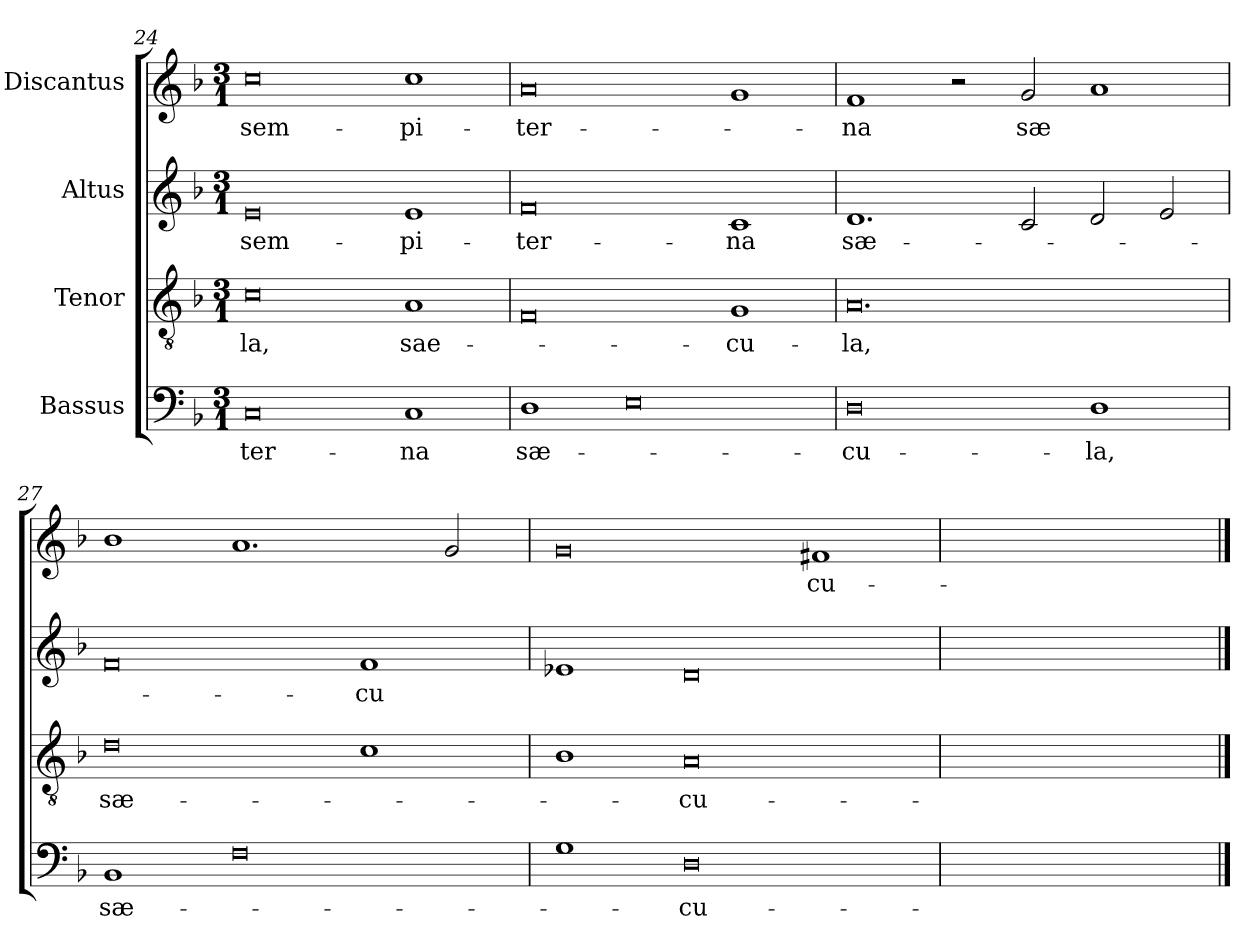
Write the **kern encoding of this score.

**kern	**text	**kern	**text	**kern	**text	**kern	**text
*part4	*part4	*part3	*part3	*part2	*part2	*part1	*part1
*staff4	*staff4	*staff3	*staff3	*staff2	*staff2	*staff1	*staff1
*I"Bassus	*	*I"Tenor	*	*I"Altus	*	*I"Discantus	*
*clefF4	*	*clefGv2	*	*clefG2	*	*clefG2	*
*k[b-]	*	*k[b-]	*	*k[b-]	*	*k[b-]	*
*F:	*	*F:	*	*F:	*	*F:	*
*M3/1	*	*M3/1	*	*M3/1	*	*M3/1	*
=24	=24	=24	=24	=24	=24	=24	=24
*^	*	*	*	*	*	*	*
!	!LO:N:vis=0	!LO:LY:b	!	!LO:LY:b	!	!LO:LY:b	!	!LO:LY:b
0C	0.ryy	-ter-	0c	-la,	0e	sem-	0cc	sem-
!	!	!LO:LY:b	!	!LO:LY:b	!	!LO:LY:b	!	!LO:LY:b
1C	.	-na	1A	sae-	1e	-pi-	1cc	-pi-
=25	=25	=25	=25	=25	=25	=25	=25	=25
!	!LO:N:vis=0	!LO:LY:b	!	!	!	!LO:LY:b	!	!LO:LY:b
1D	0.ryy	sæ-	0F	.	0f	-ter-	0a	-ter-
0E	.	.	.	.	.	.	.	.
!	!	!	!	!LO:LY:b	!	!LO:LY:b	!	!
.	.	.	1G	-cu-	1c	-na	1g	.
=26	=26	=26	=26	=26	=26	=26	=26	=26
!	!LO:N:vis=0	!LO:LY:b	!	!LO:LY:b	!	!LO:LY:b	!	!LO:LY:b
0D	0.ryy	-cu-	0.A	-la,	1.d	sæ-	1f	-na
.	.	.	.	.	.	.	2r	.
!	!	!	!	!	!	!	!	!LO:LY:b
.	.	.	.	.	2c	.	2g	sæ
!	!	!LO:LY:b	!	!	!	!	!	!
1D	.	-la,	.	.	2d	.	1a	.
.	.	.	.	.	2e	.	.	.
=27	=27	=27	=27	=27	=27	=27	=27	=27
!	!	!LO:LY:b	!	!LO:LY:b	!	!	!	!
1BB-	1GG\yy	sæ-	0d	sæ-	0f	.	1b-	.
0F	0GG\yy	.	.	.	.	.	1.a	.
!	!	!	!	!	!	!LO:LY:b	!	!
.	.	.	1c	.	1f	-cu	.	.
.	.	.	.	.	.	.	2g	.
=28	=28	=28	=28	=28	=28	=28	=28	=28
1G	1GG\yy	.	1B-	.	1e-	.	0g	.
!	!	!LO:LY:b	!	!LO:LY:b	!	!	!	!
0D	0GG\yy	-cu-	0A	-cu-	0d	.	.	.
!	!	!	!	!	!	!	!	!LO:LY:b
.	.	.	.	.	.	.	1f#	cu-
=29	=29	=29	=29	=29	=29	=29	=29	=29
!	!	!LO:LY:b	!	!LO:LY:b	!	!LO:LY:b	!	!LO:LY:b
0.GGyy	0.GG\yy	-la.	0.Gyy	-la.	0.dyy	la.	0.gyy	-la.
*v	*v	*	*	*	*	*	*	*
==	==	==	==	==	==	==	==
*-	*-	*-	*-	*-	*-	*-	*-
